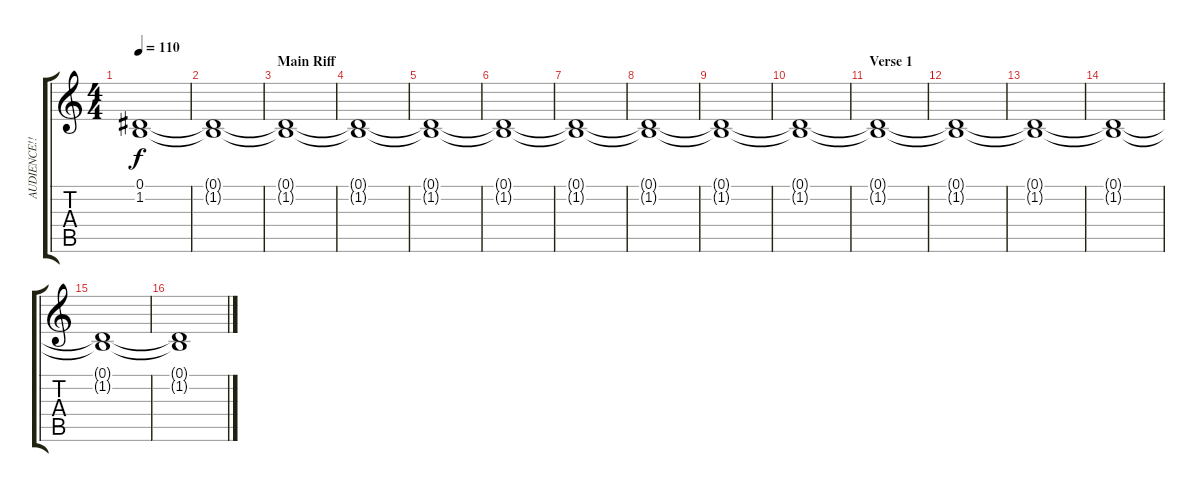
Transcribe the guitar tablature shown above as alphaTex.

\track ("AUDIENCE!!! [on/off]" "AUDIENCE!!") {instrument applause}
\staff {score tabs}
\tuning (Eb4 Bb3 Gb3 Db3 Ab2 Eb2) {hide}
\ts (4 4)
\tempo 110
\clef g2
\ks c
(0.1{t} 1.2{t}).1{dy f} |
(0.1{t} 1.2{t}).1 |
\section ("" "Main Riff")
(0.1{t} 1.2{t}).1 |
(0.1{t} 1.2{t}).1 |
(0.1{t} 1.2{t}).1 |
(0.1{t} 1.2{t}).1 |
(0.1{t} 1.2{t}).1 |
(0.1{t} 1.2{t}).1 |
(0.1{t} 1.2{t}).1 |
(0.1{t} 1.2{t}).1{volume 8} |
\section ("" "Verse 1")
(0.1{t} 1.2{t}).1 |
(0.1{t} 1.2{t}).1 |
(0.1{t} 1.2{t}).1 |
(0.1{t} 1.2{t}).1 |
(0.1{t} 1.2{t}).1 |
(0.1{t} 1.2{t}).1
